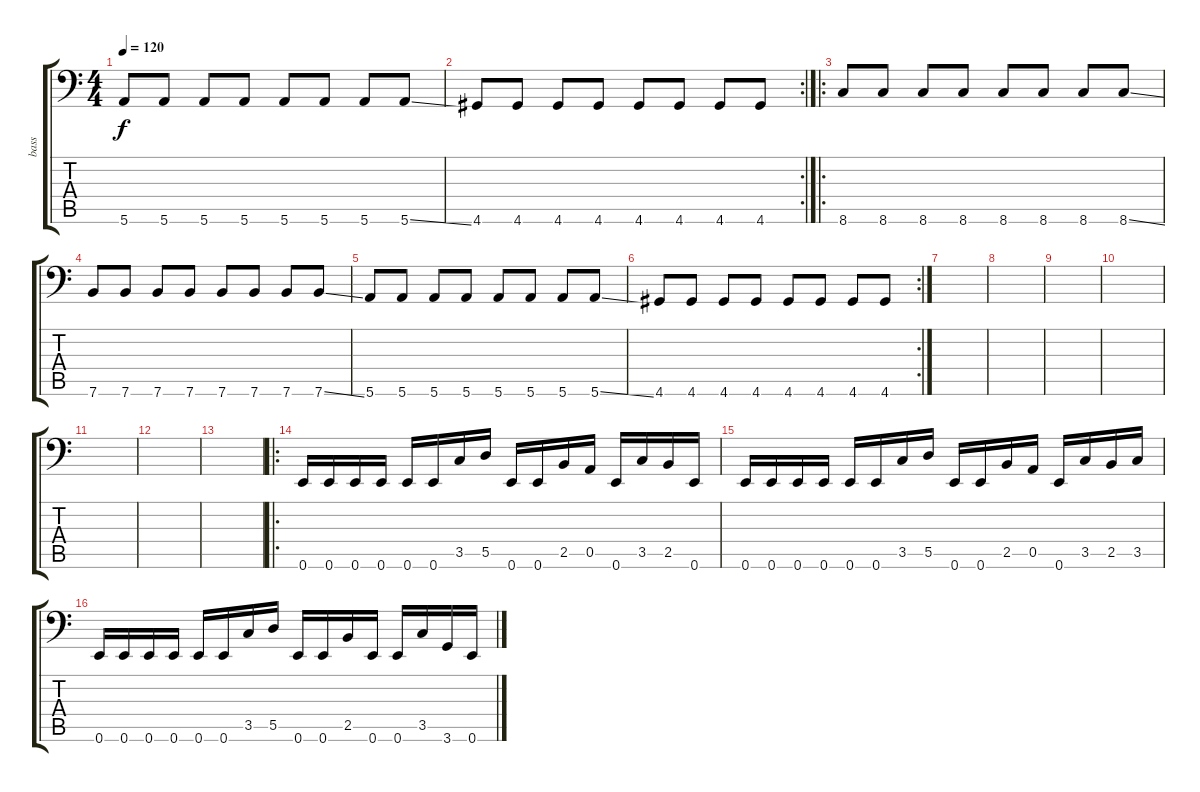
\track ("bass" "bass") {instrument electricbassfinger}
\staff {score tabs}
\tuning (E3 B2 G2 D2 A1 E1) {hide}
\ts (4 4)
\tempo 120
\clef f4
\ks c
5.6.8{dy f} 5.6.8 5.6.8 5.6.8 5.6.8 5.6.8 5.6.8 5.6{ss}.8 |
\rc 2
4.6.8 4.6.8 4.6.8 4.6.8 4.6.8 4.6.8 4.6.8 4.6.8 |
\ro
8.6.8 8.6.8 8.6.8 8.6.8 8.6.8 8.6.8 8.6.8 8.6{ss}.8 |
7.6.8 7.6.8 7.6.8 7.6.8 7.6.8 7.6.8 7.6.8 7.6{ss}.8 |
5.6.8 5.6.8 5.6.8 5.6.8 5.6.8 5.6.8 5.6.8 5.6{ss}.8 |
\rc 2
4.6.8 4.6.8 4.6.8 4.6.8 4.6.8 4.6.8 4.6.8 4.6.8 |
|
|
|
|
|
|
|
\ro
0.6.16 0.6.16 0.6.16 0.6.16 0.6.16 0.6.16 3.5.16 5.5.16 0.6.16 0.6.16 2.5.16 0.5.16 0.6.16 3.5.16 2.5.16 0.6.16 |
0.6.16 0.6.16 0.6.16 0.6.16 0.6.16 0.6.16 3.5.16 5.5.16 0.6.16 0.6.16 2.5.16 0.5.16 0.6.16 3.5.16 2.5.16 3.5.16 |
0.6.16 0.6.16 0.6.16 0.6.16 0.6.16 0.6.16 3.5.16 5.5.16 0.6.16 0.6.16 2.5.16 0.6.16 0.6.16 3.5.16 3.6.16 0.6.16
